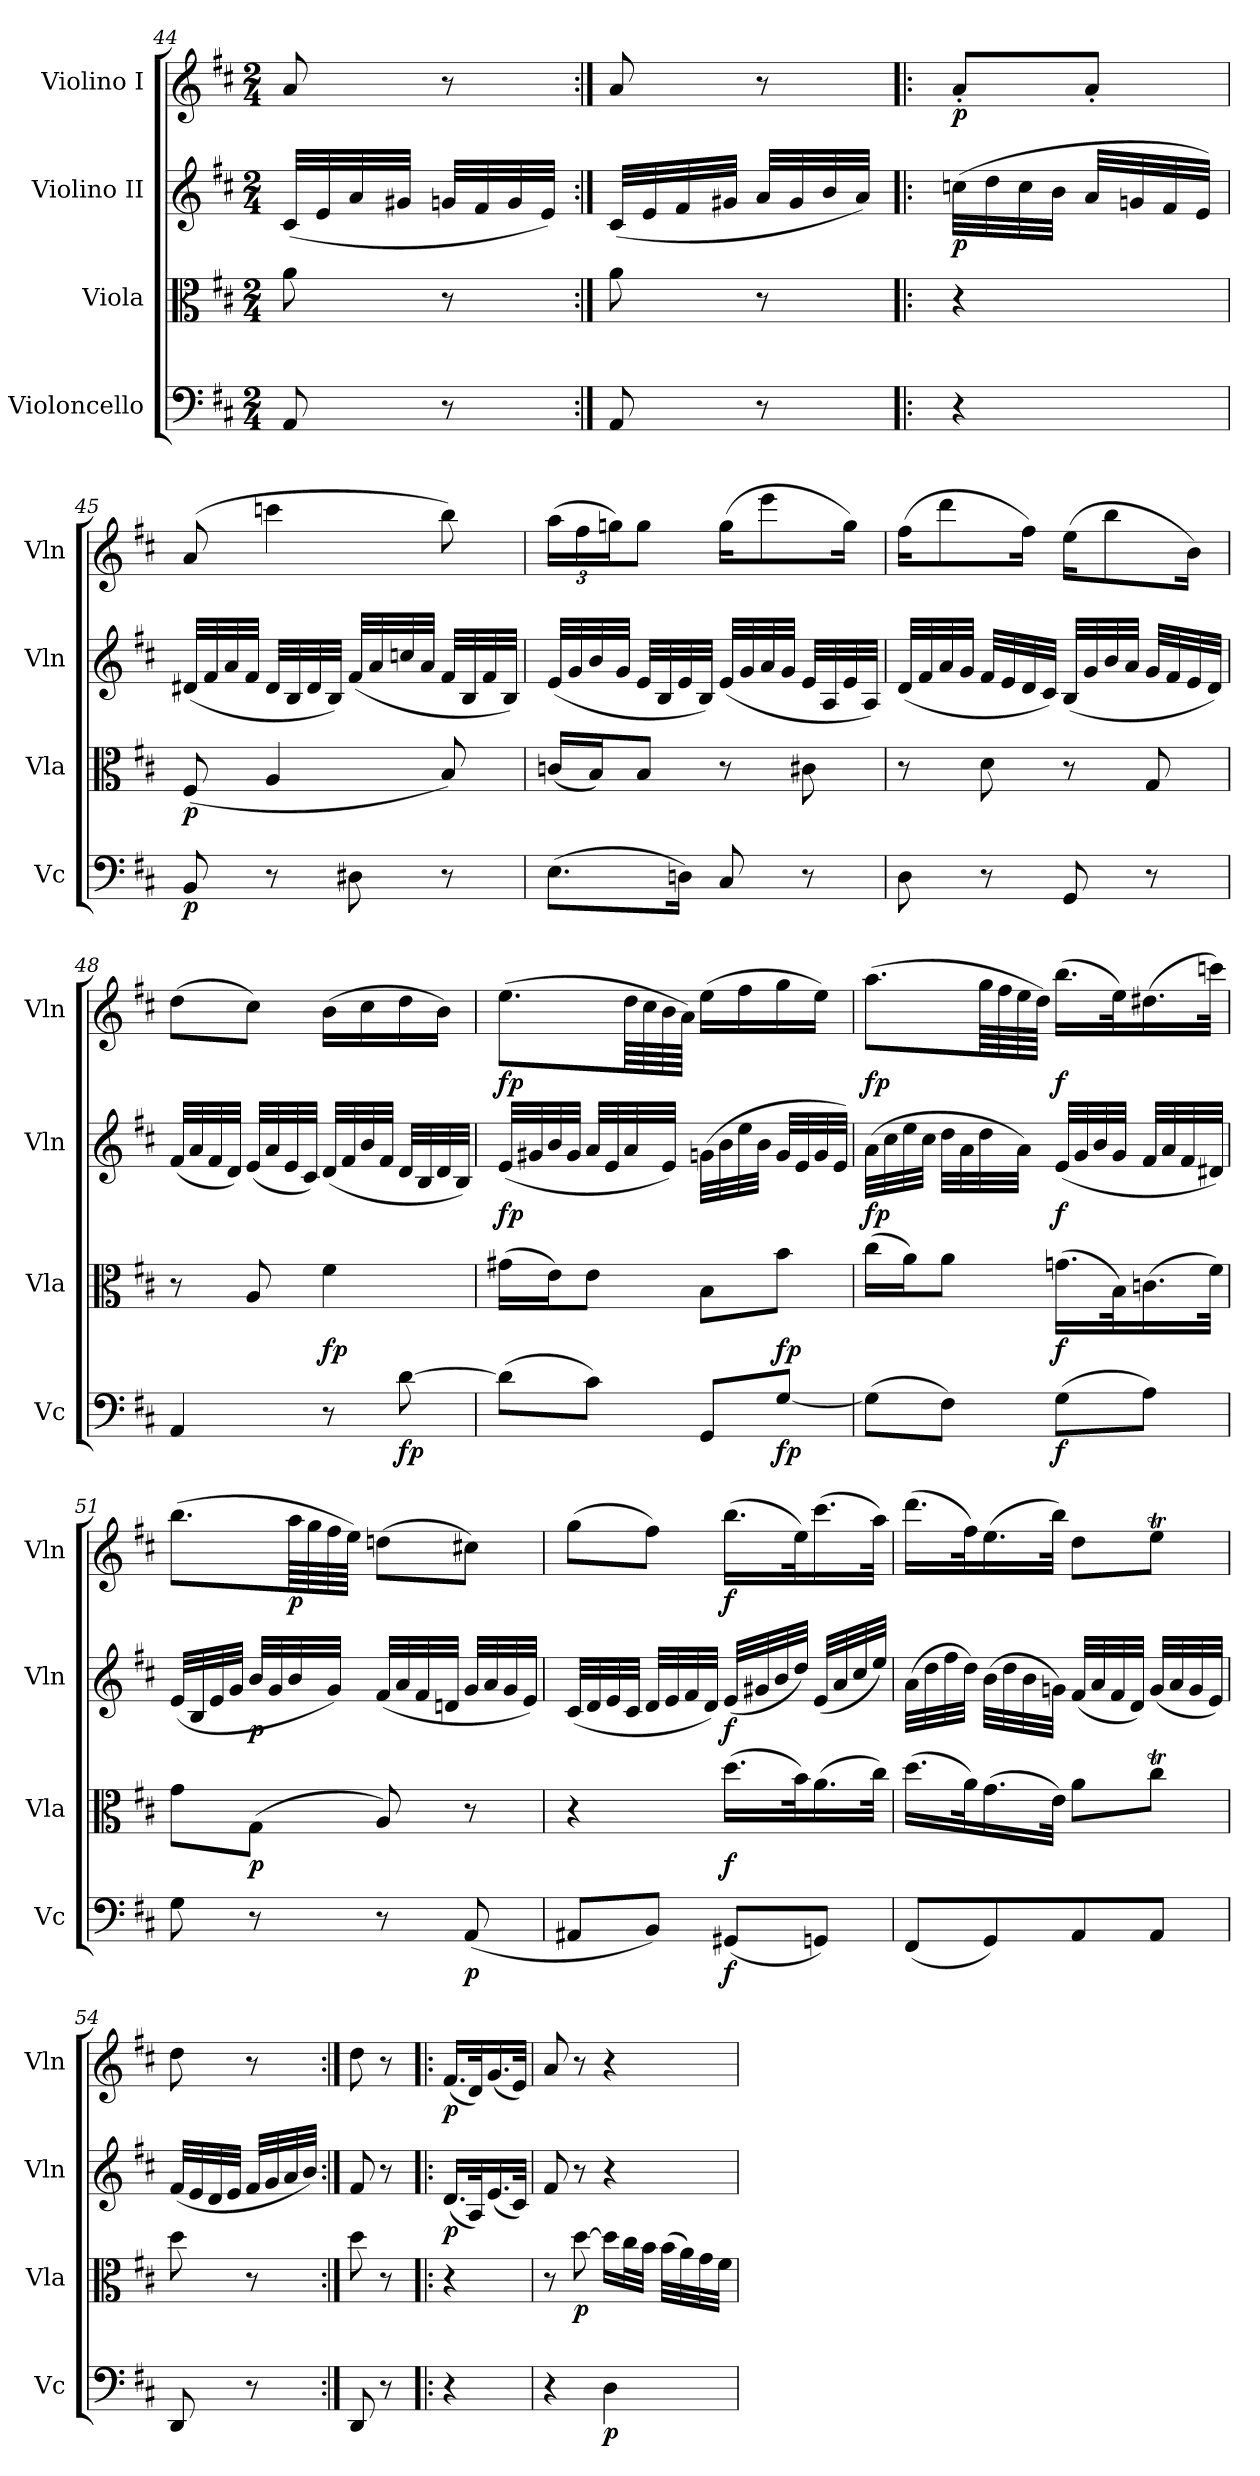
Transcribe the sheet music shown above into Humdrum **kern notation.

**kern	**dynam	**kern	**dynam	**kern	**dynam	**kern	**dynam
*part4	*part4	*part3	*part3	*part2	*part2	*part1	*part1
*staff4	*staff4	*staff3	*staff3	*staff2	*staff2	*staff1	*staff1
*I"Violoncello	*	*I"Viola	*	*I"Violino II	*	*I"Violino I	*
*I'Vc	*	*I'Vla	*	*I'Vln	*	*I'Vln	*
*clefF4	*	*clefC3	*	*clefG2	*	*clefG2	*
*k[f#c#]	*	*k[f#c#]	*	*k[f#c#]	*	*k[f#c#]	*
*D:	*	*D:	*	*D:	*	*D:	*
*M2/4	*	*M2/4	*	*M2/4	*	*M2/4	*
=44aA	=44aA	=44aA	=44aA	=44aA	=44aA	=44aA	=44aA
8AA	.	8a	.	(32c#LLL	.	8a	.
.	.	.	.	32e	.	.	.
.	.	.	.	32a	.	.	.
.	.	.	.	32g#XJJJ	.	.	.
8r	.	8r	.	32gnLLL	.	8r	.
.	.	.	.	32f#	.	.	.
.	.	.	.	32g	.	.	.
.	.	.	.	32eJJJ)	.	.	.
=44aB:|!	=44aB:|!	=44aB:|!	=44aB:|!	=44aB:|!	=44aB:|!	=44aB:|!	=44aB:|!
8AA	.	8a	.	(32c#LLL	.	8a	.
.	.	.	.	32e	.	.	.
.	.	.	.	32f#	.	.	.
.	.	.	.	32g#XJJJ	.	.	.
8r	.	8r	.	32aLLL	.	8r	.
.	.	.	.	32g#	.	.	.
.	.	.	.	32b	.	.	.
.	.	.	.	32aJJJ)	.	.	.
=44b!|:	=44b!|:	=44b!|:	=44b!|:	=44b!|:	=44b!|:	=44b!|:	=44b!|:
4r	.	4r	.	(32ccnLLL	p	8a'L	p
.	.	.	.	32dd	.	.	.
.	.	.	.	32cc	.	.	.
.	.	.	.	32bJJJ	.	.	.
.	.	.	.	32aLLL	.	8a'J	.
.	.	.	.	32gn	.	.	.
.	.	.	.	32f#	.	.	.
.	.	.	.	32eJJJ)	.	.	.
=45	=45	=45	=45	=45	=45	=45	=45
8BB	p	(8F#	p	(32d#XLLL	.	(8a	.
.	.	.	.	32f#	.	.	.
.	.	.	.	32a	.	.	.
.	.	.	.	32f#JJJ	.	.	.
8r	.	4A	.	32d#LLL	.	4cccn	.
.	.	.	.	32B	.	.	.
.	.	.	.	32d#	.	.	.
.	.	.	.	32BJJJ)	.	.	.
8D#X	.	.	.	(32f#LLL	.	.	.
.	.	.	.	32a	.	.	.
.	.	.	.	32ccn	.	.	.
.	.	.	.	32aJJJ	.	.	.
8r	.	8B)	.	32f#LLL	.	8bb)	.
.	.	.	.	32B	.	.	.
.	.	.	.	32f#	.	.	.
.	.	.	.	32BJJJ)	.	.	.
=46	=46	=46	=46	=46	=46	=46	=46
*	*	*	*	*	*	*Xbrackettup	*
(8.EL	.	(16cnLL	.	(32eLLL	.	(24aaLL	.
.	.	.	.	32g	.	.	.
.	.	.	.	.	.	24ff#	.
.	.	16BJ)	.	32b	.	.	.
.	.	.	.	.	.	24ggnJ)	.
.	.	.	.	32gJJJ	.	.	.
.	.	8BJ	.	32eLLL	.	8ggJ	.
.	.	.	.	32B	.	.	.
16DnJk)	.	.	.	32e	.	.	.
.	.	.	.	32BJJJ)	.	.	.
8C#	.	8r	.	(32eLLL	.	(16ggKL	.
.	.	.	.	32g	.	.	.
.	.	.	.	32a	.	8eee	.
.	.	.	.	32gJJJ	.	.	.
8r	.	8c#X	.	32eLLL	.	.	.
.	.	.	.	32A	.	.	.
.	.	.	.	32e	.	16ggJk)	.
.	.	.	.	32AJJJ)	.	.	.
!!LO:LB:g=z
=47	=47	=47	=47	=47	=47	=47	=47
8D	.	8r	.	(32dLLL	.	(16ff#KL	.
.	.	.	.	32f#	.	.	.
.	.	.	.	32a	.	8ddd	.
.	.	.	.	32gJJJ	.	.	.
8r	.	8d	.	32f#LLL	.	.	.
.	.	.	.	32e	.	.	.
.	.	.	.	32d	.	16ff#Jk)	.
.	.	.	.	32c#JJJ)	.	.	.
8GG	.	8r	.	(32BLLL	.	(16eeKL	.
.	.	.	.	32g	.	.	.
.	.	.	.	32b	.	8bb	.
.	.	.	.	32aJJJ	.	.	.
8r	.	8G	.	32gLLL	.	.	.
.	.	.	.	32f#	.	.	.
.	.	.	.	32e	.	16bJk)	.
.	.	.	.	32dJJJ)	.	.	.
=48	=48	=48	=48	=48	=48	=48	=48
4AA	.	8r	.	(32f#LLL	.	(8ddL	.
.	.	.	.	32a	.	.	.
.	.	.	.	32f#	.	.	.
.	.	.	.	32dJJJ)	.	.	.
.	.	8A	.	(32eLLL	.	8cc#J)	.
.	.	.	.	32a	.	.	.
.	.	.	.	32e	.	.	.
.	.	.	.	32c#JJJ)	.	.	.
8r	.	4f#	fp	(32dLLL	.	(16bLL	.
.	.	.	.	32f#	.	.	.
.	.	.	.	32b	.	16cc#	.
.	.	.	.	32f#JJJ	.	.	.
[8d	fp	.	.	32dLLL	.	16dd	.
.	.	.	.	32B	.	.	.
.	.	.	.	32d	.	16bJJ)	.
.	.	.	.	32BJJJ)	.	.	.
=49	=49	=49	=49	=49	=49	=49	=49
(8dL]	.	(16g#XLL	.	(32eLLL	fp	(8.eeL	fp
.	.	.	.	32g#X	.	.	.
.	.	16eJ)	.	32b	.	.	.
.	.	.	.	32g#JJJ	.	.	.
8c#J)	.	8eJ	.	32aLLL	.	.	.
.	.	.	.	32e	.	.	.
.	.	.	.	32a	.	64ddLLL	.
.	.	.	.	.	.	64cc#	.
.	.	.	.	32eJJJ)	.	64b	.
.	.	.	.	.	.	64aJJJJ)	.
8GGL	.	8BL	.	(32gnLLL	.	(16eeLL	.
.	.	.	.	32b	.	.	.
.	.	.	.	32ee	.	16ff#	.
.	.	.	.	32bJJJ	.	.	.
[8GJ	fp	8bJ	fp	32gLLL	.	16gg	.
.	.	.	.	32e	.	.	.
.	.	.	.	32g	.	16eeJJ)	.
.	.	.	.	32eJJJ)	.	.	.
!!LO:LB:g=z
=50	=50	=50	=50	=50	=50	=50	=50
(8GL]	.	(16cc#LL	.	(32aLLL	fp	(8.aaL	fp
.	.	.	.	32cc#	.	.	.
.	.	16aJ)	.	32ee	.	.	.
.	.	.	.	32cc#JJJ	.	.	.
8F#J)	.	8aJ	.	32ddLLL	.	.	.
.	.	.	.	32a	.	.	.
.	.	.	.	32dd	.	64ggLLL	.
.	.	.	.	.	.	64ff#	.
.	.	.	.	32aJJJ)	.	64ee	.
.	.	.	.	.	.	64ddJJJJ)	.
(8GL	f	(16.gnLL	f	(32eLLL	f	(16.bbLL	f
.	.	.	.	32g	.	.	.
.	.	.	.	32b	.	.	.
.	.	32Bk)	.	32gJJJ	.	32eek)	.
8AJ)	.	(16.cn	.	32f#LLL	.	(16.dd#X	.
.	.	.	.	32a	.	.	.
.	.	.	.	32f#	.	.	.
.	.	32f#JJk)	.	32d#XJJJ)	.	32cccnJJk)	.
=51	=51	=51	=51	=51	=51	=51	=51
8G	.	8gL	.	(32eLLL	.	(8.bbL	.
.	.	.	.	32B	.	.	.
.	.	.	.	32e	.	.	.
.	.	.	.	32gJJJ	.	.	.
8r	.	(8GJ	p	32bLLL	p	.	.
.	.	.	.	32g	.	.	.
.	.	.	.	32b	.	64aaLLL	p
.	.	.	.	.	.	64gg	.
.	.	.	.	32gJJJ)	.	64ff#	.
.	.	.	.	.	.	64eeJJJJ)	.
8r	.	8A)	.	(32f#LLL	.	(8ddnL	.
.	.	.	.	32a	.	.	.
.	.	.	.	32f#	.	.	.
.	.	.	.	32dnJJJ	.	.	.
(8AA	p	8r	.	32gLLL	.	8cc#XJ)	.
.	.	.	.	32a	.	.	.
.	.	.	.	32g	.	.	.
.	.	.	.	32eJJJ)	.	.	.
=52	=52	=52	=52	=52	=52	=52	=52
8AA#XL	.	4r	.	(32c#LLL	.	(8ggL	.
.	.	.	.	32d	.	.	.
.	.	.	.	32e	.	.	.
.	.	.	.	32c#JJJ	.	.	.
8BBJ)	.	.	.	32dLLL	.	8ff#J)	.
.	.	.	.	32e	.	.	.
.	.	.	.	32f#	.	.	.
.	.	.	.	32dJJJ)	.	.	.
(8GG#XL	f	(16.ddLL	f	(32eLLL	f	(16.bbLL	f
.	.	.	.	32g#X	.	.	.
.	.	.	.	32b	.	.	.
.	.	32bk)	.	32ddJJJ)	.	32eek)	.
8GGnJ)	.	(16.a	.	(32eLLL	.	(16.ccc#	.
.	.	.	.	32a	.	.	.
.	.	.	.	32cc#	.	.	.
.	.	32cc#JJk)	.	32eeJJJ)	.	32aaJJk)	.
!!LO:PB:g=z
=53	=53	=53	=53	=53	=53	=53	=53
(8FF#L	.	(16.ddLL	.	(32aLLL	.	(16.dddLL	.
.	.	.	.	32dd	.	.	.
.	.	.	.	32ff#	.	.	.
.	.	32ak)	.	32ddJJJ)	.	32ff#k)	.
8GG)	.	(16.g	.	(32bLLL	.	(16.ee	.
.	.	.	.	32dd	.	.	.
.	.	.	.	32b	.	.	.
.	.	32eJJk)	.	32gnJJJ)	.	32bbJJk)	.
8AA	.	8aL	.	(32f#LLL	.	8ddL	.
.	.	.	.	32a	.	.	.
.	.	.	.	32f#	.	.	.
.	.	.	.	32dJJJ)	.	.	.
8AAJ	.	8cc#tJ	.	(32gLLL	.	8eeTJ	.
.	.	.	.	32a	.	.	.
.	.	.	.	32g	.	.	.
.	.	.	.	32eJJJ)	.	.	.
=54aA	=54aA	=54aA	=54aA	=54aA	=54aA	=54aA	=54aA
8DD	.	8dd	.	(32f#LLL	.	8dd	.
.	.	.	.	32e	.	.	.
.	.	.	.	32d	.	.	.
.	.	.	.	32eJJJ	.	.	.
8r	.	8r	.	32f#LLL	.	8r	.
.	.	.	.	32g	.	.	.
.	.	.	.	32a	.	.	.
.	.	.	.	32bJJJ)	.	.	.
=54aB:|!	=54aB:|!	=54aB:|!	=54aB:|!	=54aB:|!	=54aB:|!	=54aB:|!	=54aB:|!
8DD	.	8dd	.	8f#	.	8dd	.
8r	.	8r	.	8r	.	8r	.
=54b!|:	=54b!|:	=54b!|:	=54b!|:	=54b!|:	=54b!|:	=54b!|:	=54b!|:
4r	.	4r	.	(16.dLL	p	(16.f#LL	p
.	.	.	.	32Ak)	.	32dk)	.
.	.	.	.	(16.e	.	(16.g	.
.	.	.	.	32c#JJk)	.	32eJJk)	.
=55	=55	=55	=55	=55	=55	=55	=55
4r	.	8r	.	8f#	.	8a	.
.	.	[8dd	p	8r	.	8r	.
4D	p	16ddLL]	.	4r	.	4r	.
.	.	32cc#L	.	.	.	.	.
.	.	32bJJJ	.	.	.	.	.
.	.	(32bLLL	.	.	.	.	.
.	.	32a)	.	.	.	.	.
.	.	32g	.	.	.	.	.
.	.	32f#JJJ	.	.	.	.	.
=	=	=	=	=	=	=	=
*-	*-	*-	*-	*-	*-	*-	*-
